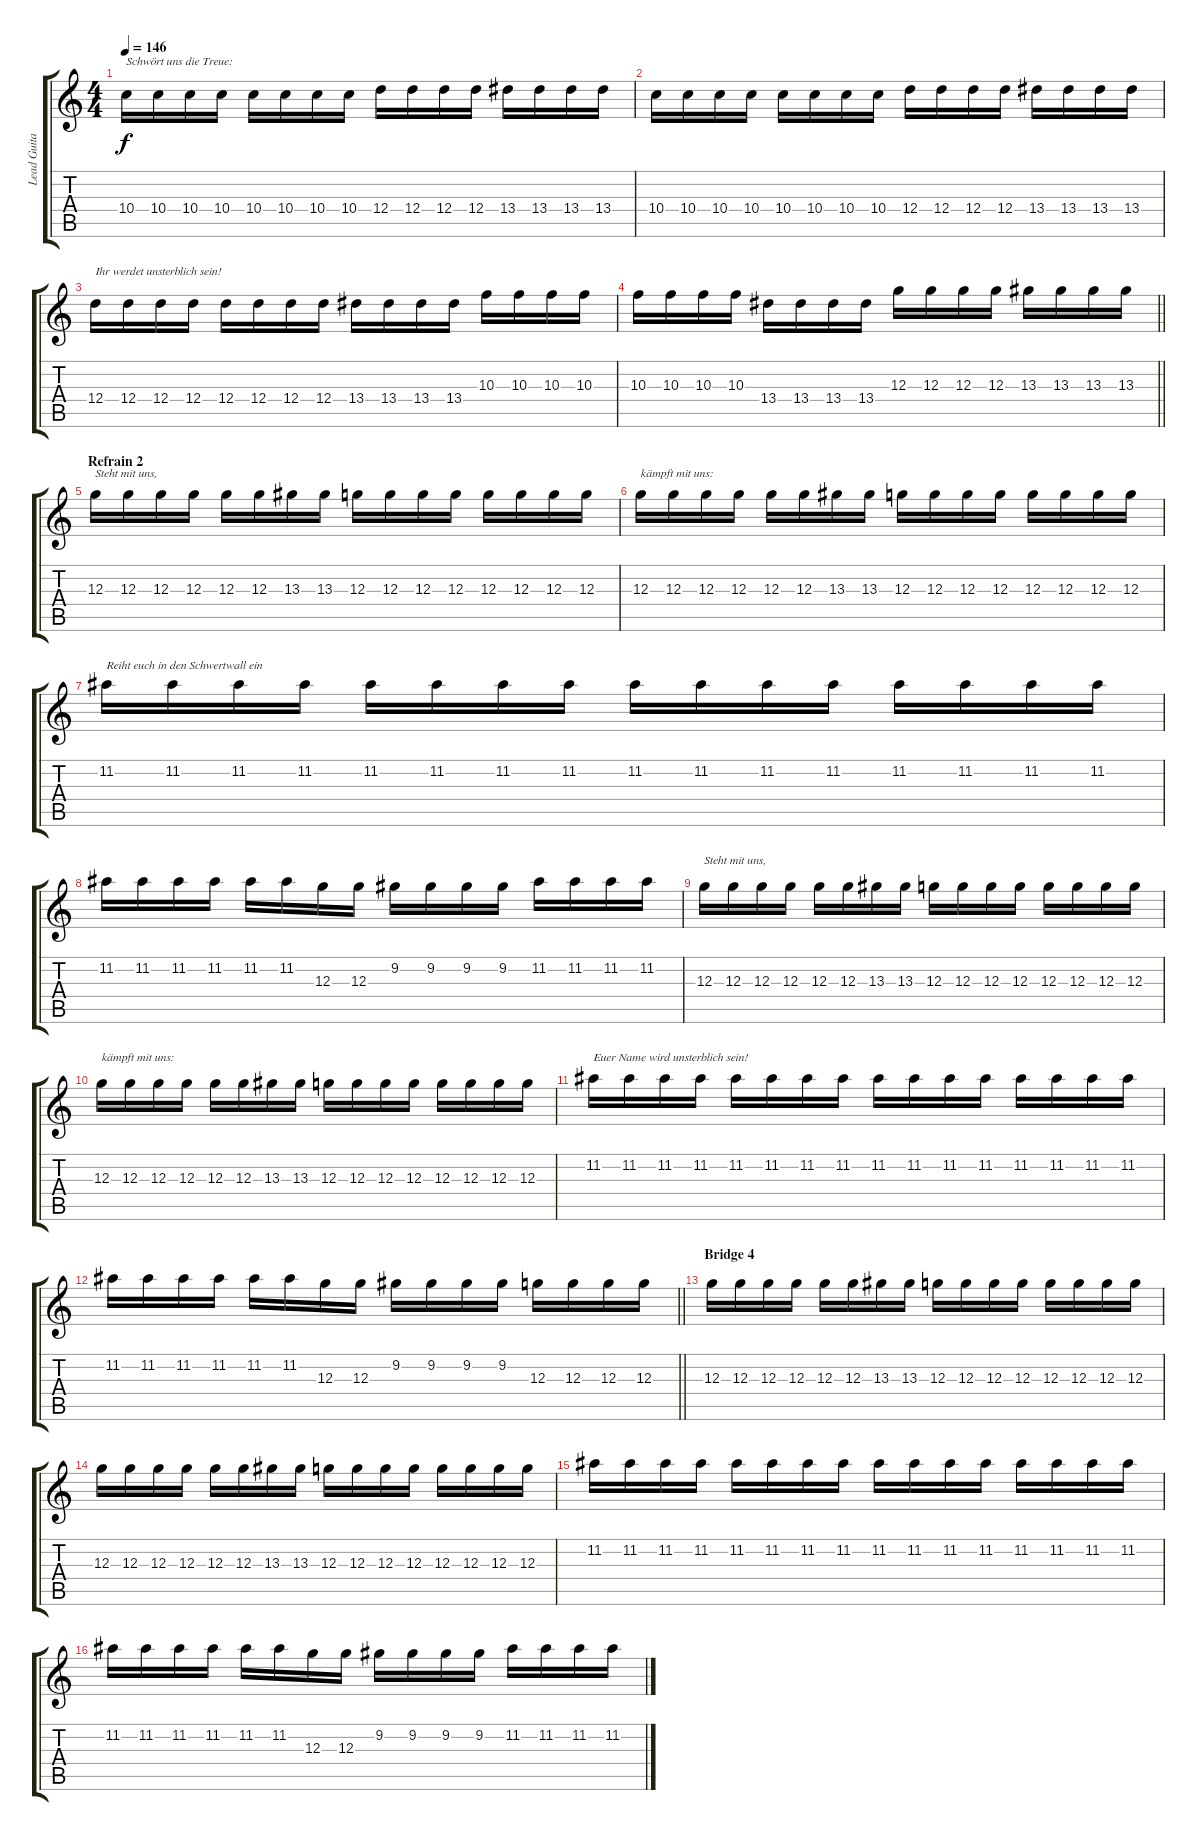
\track ("Lead Guitar" "Lead Guita") {instrument distortionguitar}
\staff {score tabs}
\tuning (E4 B3 G3 D3 A2 E2) {hide}
\ts (4 4)
\tempo 146
\clef g2
\ks c
10.4.16{txt "Schwört uns die Treue:" dy f} 10.4.16 10.4.16 10.4.16 10.4.16 10.4.16 10.4.16 10.4.16 12.4.16 12.4.16 12.4.16 12.4.16 13.4.16 13.4.16 13.4.16 13.4.16 |
10.4.16 10.4.16 10.4.16 10.4.16 10.4.16 10.4.16 10.4.16 10.4.16 12.4.16 12.4.16 12.4.16 12.4.16 13.4.16 13.4.16 13.4.16 13.4.16 |
12.4.16{txt "Ihr werdet unsterblich sein!"} 12.4.16 12.4.16 12.4.16 12.4.16 12.4.16 12.4.16 12.4.16 13.4.16 13.4.16 13.4.16 13.4.16 10.3.16 10.3.16 10.3.16 10.3.16 |
\barLineRight lightlight
10.3.16 10.3.16 10.3.16 10.3.16 13.4.16 13.4.16 13.4.16 13.4.16 12.3.16 12.3.16 12.3.16 12.3.16 13.3.16 13.3.16 13.3.16 13.3.16 |
\section ("" "Refrain 2")
12.3.16{txt "Steht mit uns, "} 12.3.16 12.3.16 12.3.16 12.3.16 12.3.16 13.3.16 13.3.16 12.3.16 12.3.16 12.3.16 12.3.16 12.3.16 12.3.16 12.3.16 12.3.16 |
12.3.16{txt "kämpft mit uns:"} 12.3.16 12.3.16 12.3.16 12.3.16 12.3.16 13.3.16 13.3.16 12.3.16 12.3.16 12.3.16 12.3.16 12.3.16 12.3.16 12.3.16 12.3.16 |
11.2.16{txt "Reiht euch in den Schwertwall ein"} 11.2.16 11.2.16 11.2.16 11.2.16 11.2.16 11.2.16 11.2.16 11.2.16 11.2.16 11.2.16 11.2.16 11.2.16 11.2.16 11.2.16 11.2.16 |
11.2.16 11.2.16 11.2.16 11.2.16 11.2.16 11.2.16 12.3.16 12.3.16 9.2.16 9.2.16 9.2.16 9.2.16 11.2.16 11.2.16 11.2.16 11.2.16 |
12.3.16{txt "Steht mit uns, "} 12.3.16 12.3.16 12.3.16 12.3.16 12.3.16 13.3.16 13.3.16 12.3.16 12.3.16 12.3.16 12.3.16 12.3.16 12.3.16 12.3.16 12.3.16 |
12.3.16{txt "kämpft mit uns:"} 12.3.16 12.3.16 12.3.16 12.3.16 12.3.16 13.3.16 13.3.16 12.3.16 12.3.16 12.3.16 12.3.16 12.3.16 12.3.16 12.3.16 12.3.16 |
11.2.16{txt "Euer Name wird unsterblich sein!"} 11.2.16 11.2.16 11.2.16 11.2.16 11.2.16 11.2.16 11.2.16 11.2.16 11.2.16 11.2.16 11.2.16 11.2.16 11.2.16 11.2.16 11.2.16 |
\barLineRight lightlight
11.2.16 11.2.16 11.2.16 11.2.16 11.2.16 11.2.16 12.3.16 12.3.16 9.2.16 9.2.16 9.2.16 9.2.16 12.3.16 12.3.16 12.3.16 12.3.16 |
\section ("" "Bridge 4")
12.3.16 12.3.16 12.3.16 12.3.16 12.3.16 12.3.16 13.3.16 13.3.16 12.3.16 12.3.16 12.3.16 12.3.16 12.3.16 12.3.16 12.3.16 12.3.16 |
12.3.16 12.3.16 12.3.16 12.3.16 12.3.16 12.3.16 13.3.16 13.3.16 12.3.16 12.3.16 12.3.16 12.3.16 12.3.16 12.3.16 12.3.16 12.3.16 |
11.2.16 11.2.16 11.2.16 11.2.16 11.2.16 11.2.16 11.2.16 11.2.16 11.2.16 11.2.16 11.2.16 11.2.16 11.2.16 11.2.16 11.2.16 11.2.16 |
11.2.16 11.2.16 11.2.16 11.2.16 11.2.16 11.2.16 12.3.16 12.3.16 9.2.16 9.2.16 9.2.16 9.2.16 11.2.16 11.2.16 11.2.16 11.2.16
